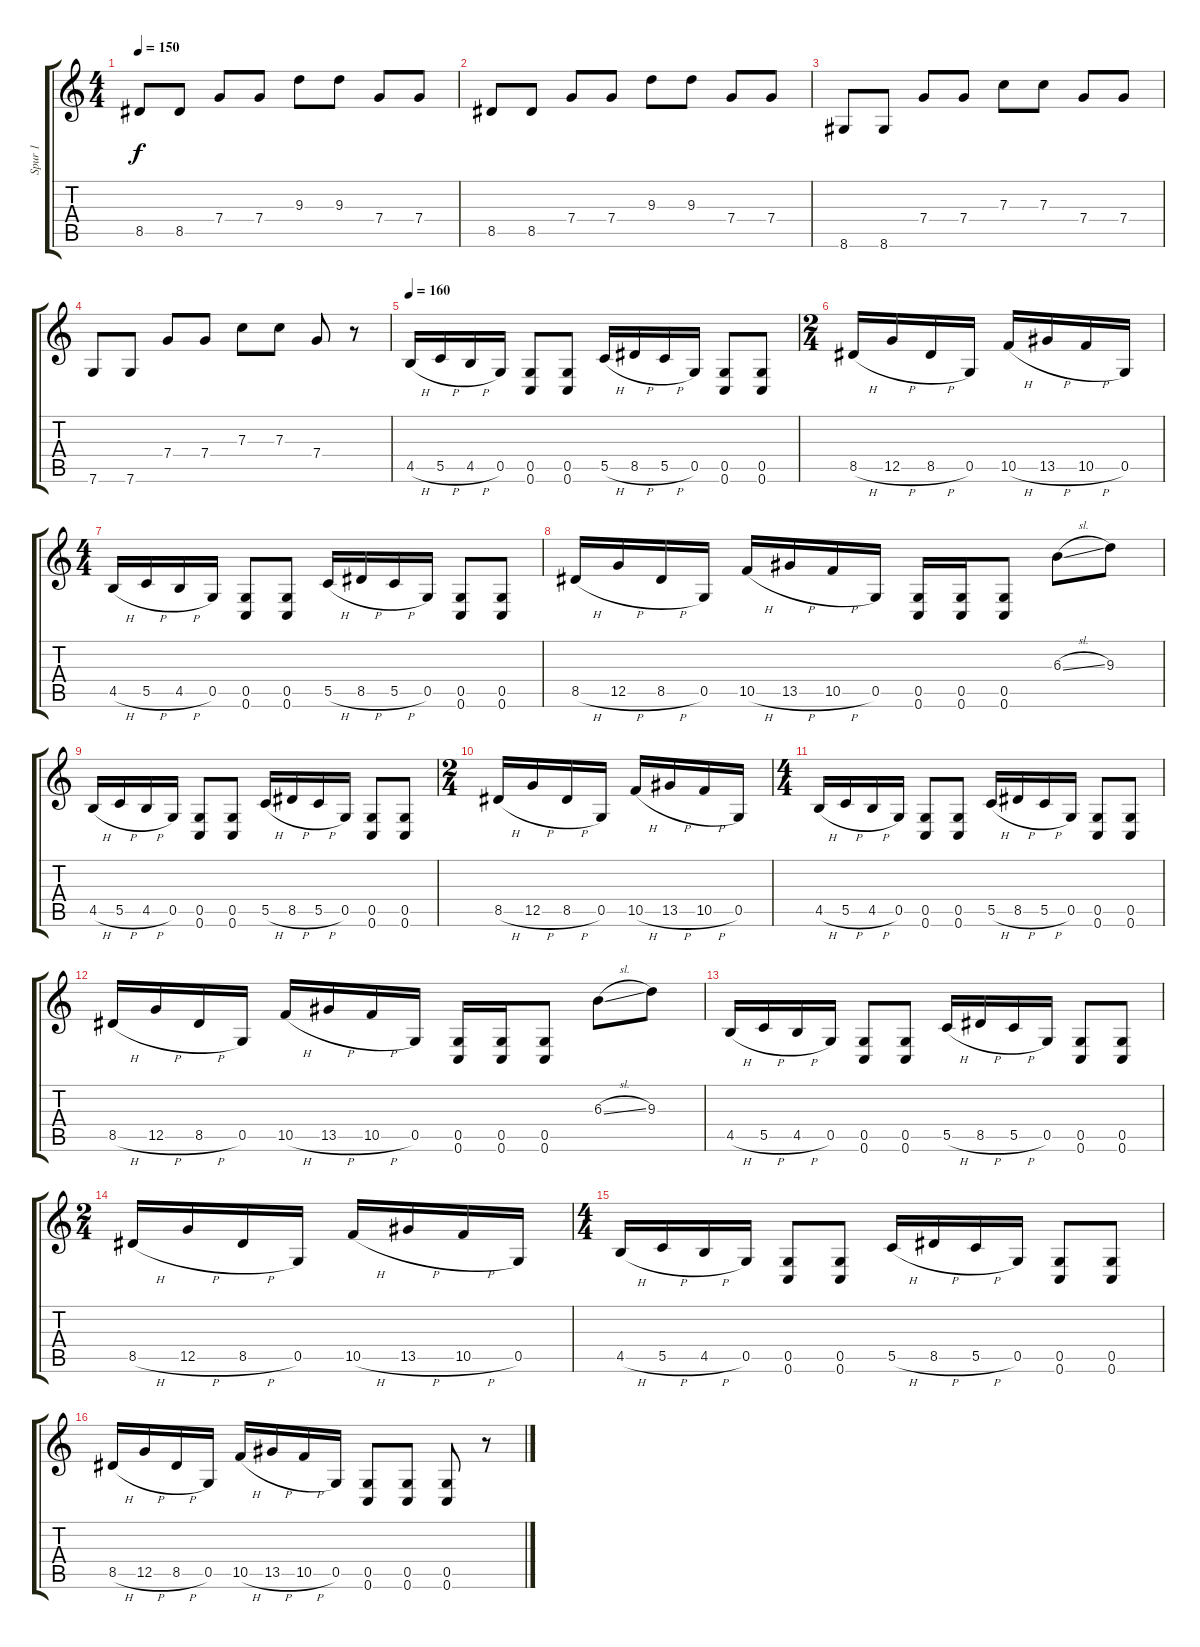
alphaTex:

\track ("Spur 1" "Spur 1") {instrument distortionguitar}
\staff {score tabs}
\tuning (D4 A3 F3 C3 G2 C2) {hide}
\ts (4 4)
\tempo 150
\clef g2
\ks c
8.5.8{dy f} 8.5.8 7.4.8 7.4.8 9.3.8 9.3.8 7.4.8 7.4.8 |
8.5.8 8.5.8 7.4.8 7.4.8 9.3.8 9.3.8 7.4.8 7.4.8 |
8.6.8 8.6.8 7.4.8 7.4.8 7.3.8 7.3.8 7.4.8 7.4.8 |
7.6.8 7.6.8 7.4.8 7.4.8 7.3.8 7.3.8 7.4.8 r.8 |
\tempo 160
4.5{h}.16 5.5{h}.16 4.5{h}.16 0.5.16 (0.5 0.6).8 (0.5 0.6).8 5.5{h}.16 8.5{h}.16 5.5{h}.16 0.5.16 (0.5 0.6).8 (0.5 0.6).8 |
\ts (2 4)
8.5{h}.16 12.5{h}.16 8.5{h}.16 0.5.16 10.5{h}.16 13.5{h}.16 10.5{h}.16 0.5.16 |
\ts (4 4)
4.5{h}.16 5.5{h}.16 4.5{h}.16 0.5.16 (0.5 0.6).8 (0.5 0.6).8 5.5{h}.16 8.5{h}.16 5.5{h}.16 0.5.16 (0.5 0.6).8 (0.5 0.6).8 |
8.5{h}.16 12.5{h}.16 8.5{h}.16 0.5.16 10.5{h}.16 13.5{h}.16 10.5{h}.16 0.5.16 (0.5 0.6).16 (0.5 0.6).16 (0.5 0.6).8 6.3{sl}.8 9.3.8 |
4.5{h}.16 5.5{h}.16 4.5{h}.16 0.5.16 (0.5 0.6).8 (0.5 0.6).8 5.5{h}.16 8.5{h}.16 5.5{h}.16 0.5.16 (0.5 0.6).8 (0.5 0.6).8 |
\ts (2 4)
8.5{h}.16 12.5{h}.16 8.5{h}.16 0.5.16 10.5{h}.16 13.5{h}.16 10.5{h}.16 0.5.16 |
\ts (4 4)
4.5{h}.16 5.5{h}.16 4.5{h}.16 0.5.16 (0.5 0.6).8 (0.5 0.6).8 5.5{h}.16 8.5{h}.16 5.5{h}.16 0.5.16 (0.5 0.6).8 (0.5 0.6).8 |
8.5{h}.16 12.5{h}.16 8.5{h}.16 0.5.16 10.5{h}.16 13.5{h}.16 10.5{h}.16 0.5.16 (0.5 0.6).16 (0.5 0.6).16 (0.5 0.6).8 6.3{sl}.8 9.3.8 |
4.5{h}.16 5.5{h}.16 4.5{h}.16 0.5.16 (0.5 0.6).8 (0.5 0.6).8 5.5{h}.16 8.5{h}.16 5.5{h}.16 0.5.16 (0.5 0.6).8 (0.5 0.6).8 |
\ts (2 4)
8.5{h}.16 12.5{h}.16 8.5{h}.16 0.5.16 10.5{h}.16 13.5{h}.16 10.5{h}.16 0.5.16 |
\ts (4 4)
4.5{h}.16 5.5{h}.16 4.5{h}.16 0.5.16 (0.5 0.6).8 (0.5 0.6).8 5.5{h}.16 8.5{h}.16 5.5{h}.16 0.5.16 (0.5 0.6).8 (0.5 0.6).8 |
8.5{h}.16 12.5{h}.16 8.5{h}.16 0.5.16 10.5{h}.16 13.5{h}.16 10.5{h}.16 0.5.16 (0.5 0.6).8 (0.5 0.6).8 (0.5 0.6).8 r.8
